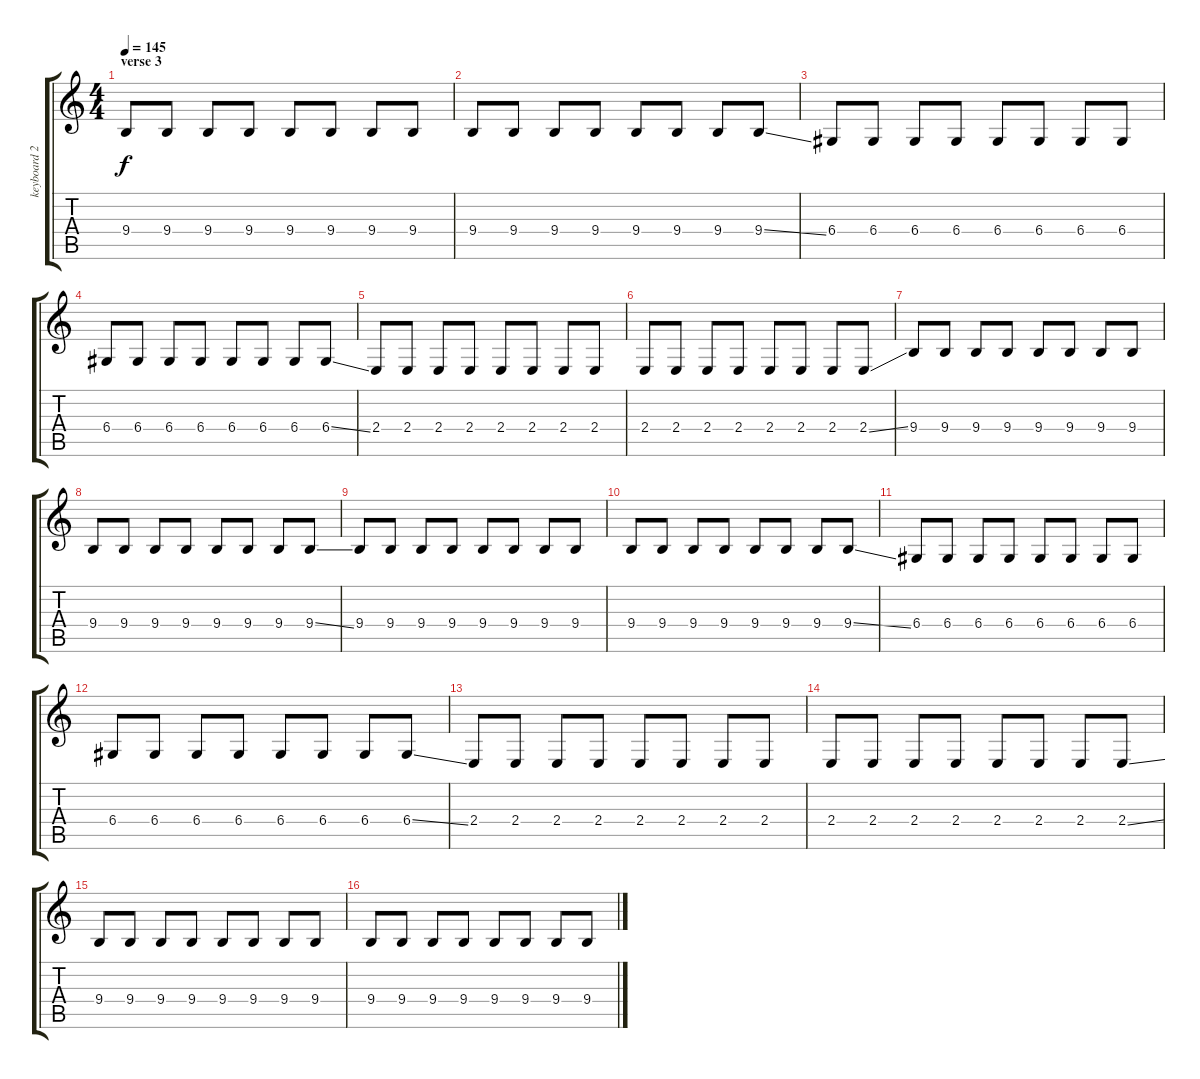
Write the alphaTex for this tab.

\track ("keyboard 2" "keyboard 2") {instrument fx8scifi}
\staff {score tabs}
\tuning (E4 B3 G3 D3 A2 E2) {hide}
\ts (4 4)
\section ("" "verse 3")
\tempo 145
\clef g2
\ks c
9.4.8{dy f} 9.4.8 9.4.8 9.4.8 9.4.8 9.4.8 9.4.8 9.4.8 |
9.4.8 9.4.8 9.4.8 9.4.8 9.4.8 9.4.8 9.4.8 9.4{ss}.8 |
6.4.8 6.4.8 6.4.8 6.4.8 6.4.8 6.4.8 6.4.8 6.4.8 |
6.4.8 6.4.8 6.4.8 6.4.8 6.4.8 6.4.8 6.4.8 6.4{ss}.8 |
2.4.8 2.4.8 2.4.8 2.4.8 2.4.8 2.4.8 2.4.8 2.4.8 |
2.4.8 2.4.8 2.4.8 2.4.8 2.4.8 2.4.8 2.4.8 2.4{ss}.8 |
9.4.8 9.4.8 9.4.8 9.4.8 9.4.8 9.4.8 9.4.8 9.4.8 |
9.4.8 9.4.8 9.4.8 9.4.8 9.4.8 9.4.8 9.4.8 9.4{ss}.8 |
9.4.8 9.4.8 9.4.8 9.4.8 9.4.8 9.4.8 9.4.8 9.4.8 |
9.4.8 9.4.8 9.4.8 9.4.8 9.4.8 9.4.8 9.4.8 9.4{ss}.8 |
6.4.8 6.4.8 6.4.8 6.4.8 6.4.8 6.4.8 6.4.8 6.4.8 |
6.4.8 6.4.8 6.4.8 6.4.8 6.4.8 6.4.8 6.4.8 6.4{ss}.8 |
2.4.8 2.4.8 2.4.8 2.4.8 2.4.8 2.4.8 2.4.8 2.4.8 |
2.4.8 2.4.8 2.4.8 2.4.8 2.4.8 2.4.8 2.4.8 2.4{ss}.8 |
9.4.8 9.4.8 9.4.8 9.4.8 9.4.8 9.4.8 9.4.8 9.4.8 |
9.4.8 9.4.8 9.4.8 9.4.8 9.4.8 9.4.8 9.4.8 9.4{ss}.8
